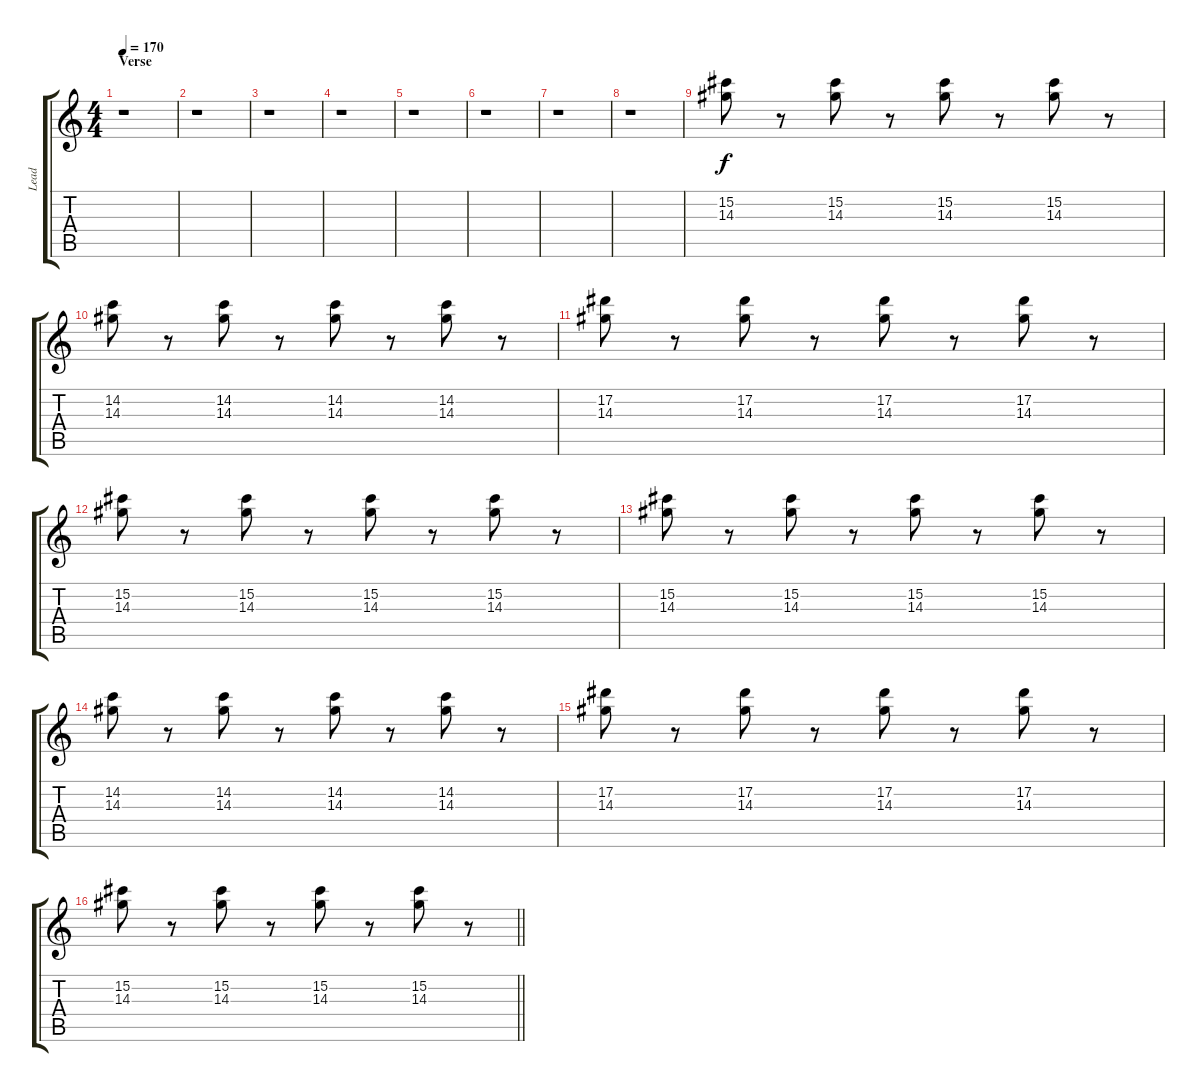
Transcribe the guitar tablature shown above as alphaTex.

\track ("Lead" "Lead") {instrument overdrivenguitar}
\staff {score tabs}
\tuning (Eb4 Bb3 Gb3 Db3 Ab2 Db2) {hide}
\ts (4 4)
\section ("" "Verse")
\tempo 170
\clef g2
\ks c
r.1{dy f} |
r.1 |
r.1 |
r.1 |
r.1 |
r.1 |
r.1 |
r.1 |
(15.2 14.3).8 r.8 (15.2 14.3).8 r.8 (15.2 14.3).8 r.8 (15.2 14.3).8 r.8 |
(14.2 14.3).8 r.8 (14.2 14.3).8 r.8 (14.2 14.3).8 r.8 (14.2 14.3).8 r.8 |
(17.2 14.3).8 r.8 (17.2 14.3).8 r.8 (17.2 14.3).8 r.8 (17.2 14.3).8 r.8 |
(15.2 14.3).8 r.8 (15.2 14.3).8 r.8 (15.2 14.3).8 r.8 (15.2 14.3).8 r.8 |
(15.2 14.3).8 r.8 (15.2 14.3).8 r.8 (15.2 14.3).8 r.8 (15.2 14.3).8 r.8 |
(14.2 14.3).8 r.8 (14.2 14.3).8 r.8 (14.2 14.3).8 r.8 (14.2 14.3).8 r.8 |
(17.2 14.3).8 r.8 (17.2 14.3).8 r.8 (17.2 14.3).8 r.8 (17.2 14.3).8 r.8 |
\barLineRight lightlight
(15.2 14.3).8 r.8 (15.2 14.3).8 r.8 (15.2 14.3).8 r.8 (15.2 14.3).8 r.8
